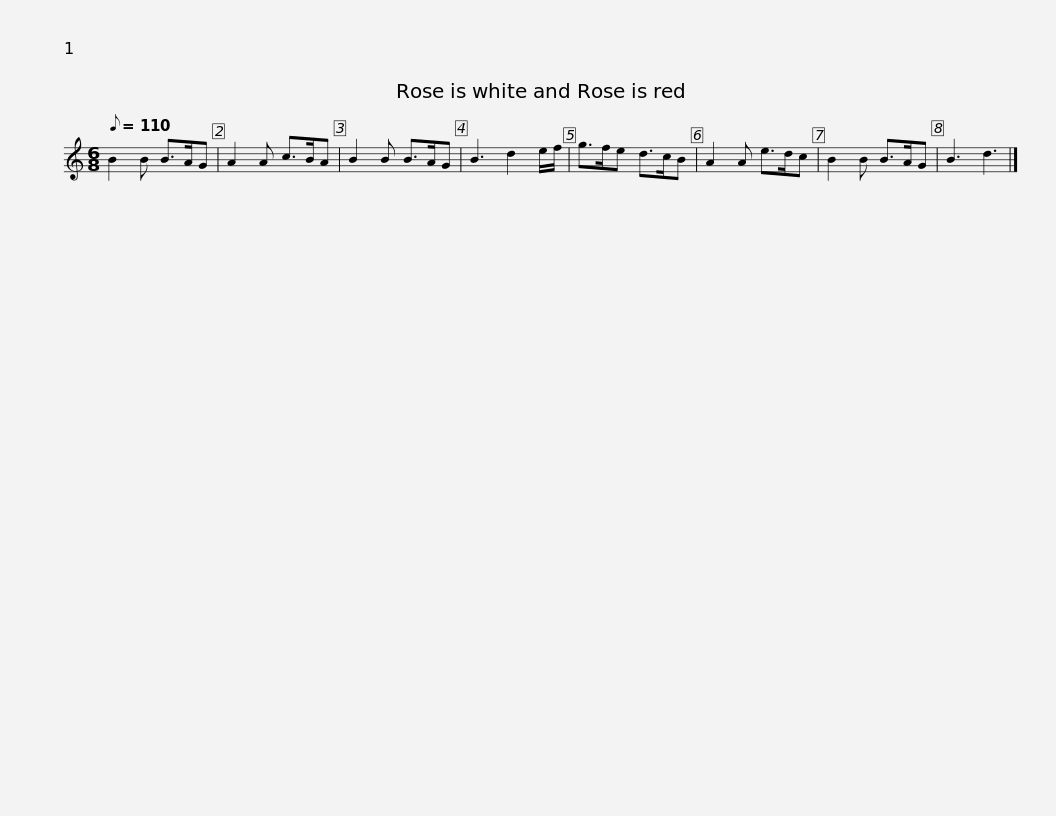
X:1
L:1/8
Q:1/8=110
M:6/8
I:linebreak $
K:C
V:1 treble
V:1
 B2 B B>AG | A2 A c>BA | B2 B B>AG | B3 d2 e/f/ | g>fe d>cB | %5
 A2 A e>dc | B2 B B>AG | B3 d3 |] %8
